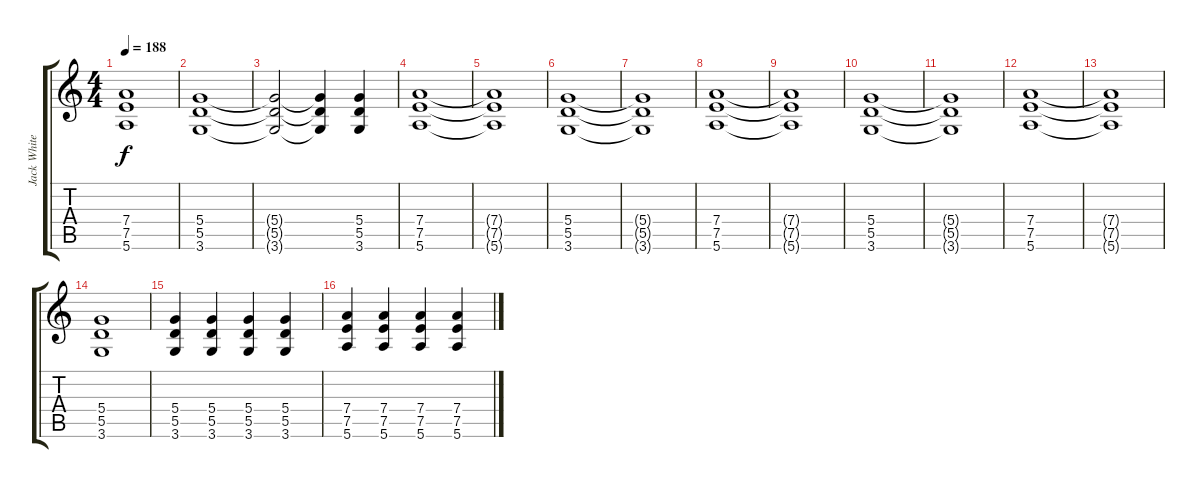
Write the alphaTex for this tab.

\track ("Jack White" "Jack White") {instrument distortionguitar}
\staff {score tabs}
\tuning (E4 B3 G3 D3 A2 E2) {hide}
\ts (4 4)
\tempo 188
\clef g2
\ks c
(7.4{t} 7.5{t} 5.6{t}).1{dy f} |
(5.4 5.5 3.6).1 |
(5.4{t} 5.5{t} 3.6{t}).2 (5.4{t} 5.5{t} 3.6{t}).4 (5.4 5.5 3.6).4 |
(7.4 7.5 5.6).1 |
(7.4{t} 7.5{t} 5.6{t}).1 |
(5.4 5.5 3.6).1 |
(5.4{t} 5.5{t} 3.6{t}).1 |
(7.4 7.5 5.6).1 |
(7.4{t} 7.5{t} 5.6{t}).1 |
(5.4 5.5 3.6).1 |
(5.4{t} 5.5{t} 3.6{t}).1 |
(7.4 7.5 5.6).1 |
(7.4{t} 7.5{t} 5.6{t}).1 |
(5.4 5.5 3.6).1 |
(5.4 5.5 3.6).4 (5.4 5.5 3.6).4 (5.4 5.5 3.6).4 (5.4 5.5 3.6).4 |
(7.4 7.5 5.6).4 (7.4 7.5 5.6).4 (7.4 7.5 5.6).4 (7.4 7.5 5.6).4
